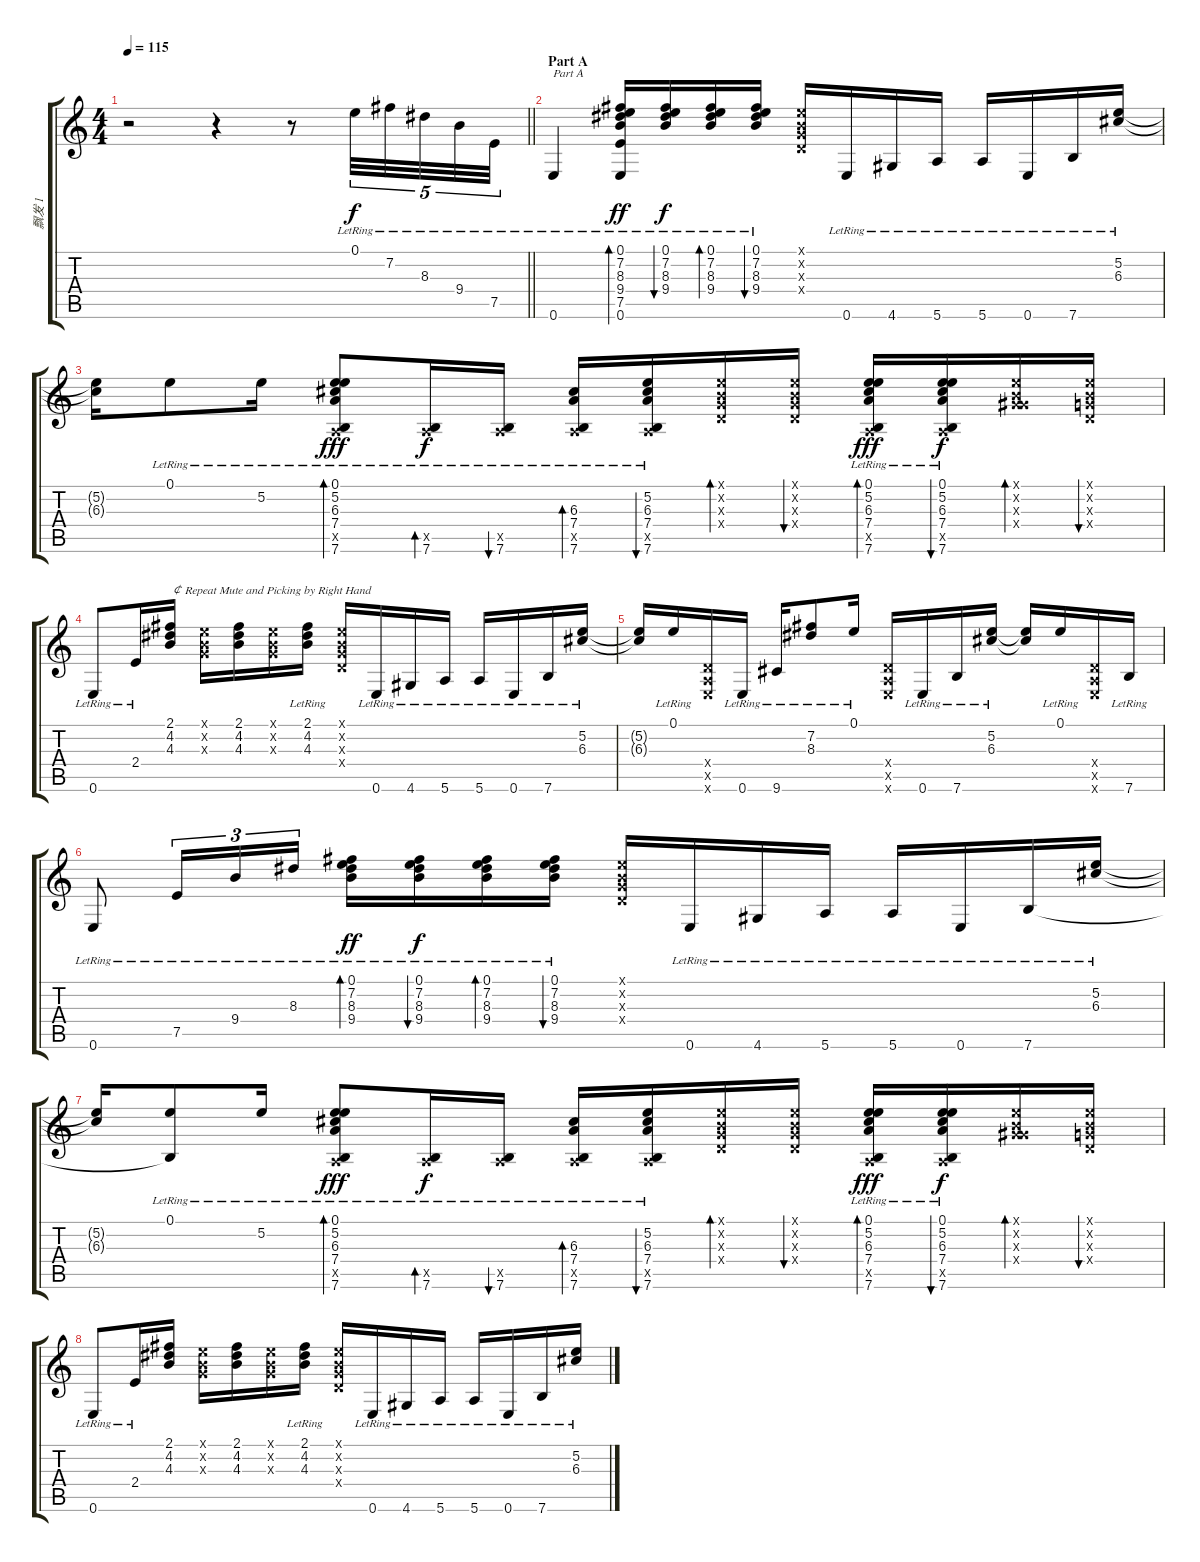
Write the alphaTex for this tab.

\track ("飘发 1" "飘发 1") {instrument acousticguitarnylon}
\staff {score tabs}
\tuning (E4 B3 G3 D3 A2 E2) {hide}
\ts (4 4)
\tempo 115
\clef g2
\barLineRight lightlight
\ks c
r.2{dy f instrument acousticguitarnylon} r.4 r.8 0.1{lr}.32{tu (5 4)} 7.2{lr}.32{tu (5 4)} 8.3{lr}.32{tu (5 4)} 9.4{lr}.32{tu (5 4)} 7.5{lr}.32{tu (5 4)} |
\section ("" "Part A")
0.6{lr}.4{txt "Part A"} (0.1{lr} 7.2{lr} 8.3{lr} 9.4{lr} 7.5{lr} 0.6{lr}).16{bd 30 dy ff} (0.1{lr} 7.2{lr} 8.3{lr} 9.4{lr}).16{bu 30 dy f} (0.1{lr} 7.2{lr} 8.3{lr} 9.4{lr}).16{bd 30} (0.1{lr} 7.2{lr} 8.3{lr} 9.4{lr}).16{bu 30} (0.1{x} 0.2{x} 0.3{x} 0.4{x}).16 0.6{lr}.16 4.6{lr}.16 5.6{lr}.16 5.6{lr}.16 0.6{lr}.16 7.6{lr}.16 (5.2{lr} 6.3{lr}).16 |
(5.2{t} 6.3{t}).16 0.1{lr}.8 5.2{lr}.16 (0.1{lr} 5.2{lr} 6.3{lr} 7.4{lr} 0.5{x} 7.6{lr}).8{bd 30 dy fff} (0.5{x} 7.6{lr}).16{bd 30 dy f} (0.5{x} 7.6{lr}).16{bu 30} (6.3{lr} 7.4{lr} 0.5{x} 7.6{lr}).16{bd 30} (5.2{lr} 6.3{lr} 7.4{lr} 0.5{x} 7.6{lr}).16{bu 30} (0.1{x} 0.2{x} 0.3{x} 0.4{x}).16{bd 30} (0.1{x} 0.2{x} 0.3{x} 0.4{x}).16{bu 30} (0.1{lr} 5.2{lr} 6.3{lr} 7.4{lr} 0.5{x} 7.6{lr}).16{bd 30 dy fff} (0.1{lr} 5.2{lr} 6.3{lr} 7.4{lr} 0.5{x} 7.6{lr}).16{bu 30 dy f} (0.1{x} 0.2{x} 0.3{x} 6.4{x}).16{bd 30} (0.1{x} 0.2{x} 0.3{x} 0.4{x}).16{bu 30} |
0.6{lr}.8 2.4{lr}.16 (2.1 4.2 4.3).16{txt "￠ Repeat Mute and Picking by Right Hand"} (0.1{x} 0.2{x} 0.3{x}).16 (2.1 4.2 4.3).16 (0.1{x} 0.2{x} 0.3{x}).16 (2.1{lr} 4.2{lr} 4.3{lr}).16 (0.1{x} 0.2{x} 0.3{x} 0.4{x}).16 0.6{lr}.16 4.6{lr}.16 5.6{lr}.16 5.6{lr}.16 0.6{lr}.16 7.6{lr}.16 (5.2{lr} 6.3{lr}).16 |
(5.2{t} 6.3{t}).16 0.1{lr}.16 (0.4{x} 0.5{x} 0.6{x}).16 0.6{lr}.16 9.6{lr}.16 (7.2{lr} 8.3{lr}).8 0.1{lr}.16 (0.4{x} 0.5{x} 0.6{x}).16 0.6{lr}.16 7.6{lr}.16 (5.2{lr} 6.3{lr}).16 (5.2{t} 6.3{t}).16 0.1{lr}.16 (0.4{x} 0.5{x} 0.6{x}).16 7.6{lr}.16 |
0.6{lr}.8 7.5{lr}.16{tu (3 2)} 9.4{lr}.16{tu (3 2)} 8.3{lr}.16{tu (3 2)} (0.1{lr} 7.2{lr} 8.3{lr} 9.4{lr}).16{bd 30 dy ff} (0.1{lr} 7.2{lr} 8.3{lr} 9.4{lr}).16{bu 30 dy f} (0.1{lr} 7.2{lr} 8.3{lr} 9.4{lr}).16{bd 30} (0.1{lr} 7.2{lr} 8.3{lr} 9.4{lr}).16{bu 30} (0.1{x} 0.2{x} 0.3{x} 0.4{x}).16 0.6{lr}.16 4.6{lr}.16 5.6{lr}.16 5.6{lr}.16 0.6{lr}.16 7.6{lr}.16 (5.2{lr} 6.3{lr}).16 |
(5.2{t} 6.3{t}).16 (0.1{lr} 7.6{t}).8 5.2{lr}.16 (0.1{lr} 5.2{lr} 6.3{lr} 7.4{lr} 0.5{x} 7.6{lr}).8{bd 30 dy fff} (0.5{x} 7.6{lr}).16{bd 30 dy f} (0.5{x} 7.6{lr}).16{bu 30} (6.3{lr} 7.4{lr} 0.5{x} 7.6{lr}).16{bd 30} (5.2{lr} 6.3{lr} 7.4{lr} 0.5{x} 7.6{lr}).16{bu 30} (0.1{x} 0.2{x} 0.3{x} 0.4{x}).16{bd 30} (0.1{x} 0.2{x} 0.3{x} 0.4{x}).16{bu 30} (0.1{lr} 5.2{lr} 6.3{lr} 7.4{lr} 0.5{x} 7.6{lr}).16{bd 30 dy fff} (0.1{lr} 5.2{lr} 6.3{lr} 7.4{lr} 0.5{x} 7.6{lr}).16{bu 30 dy f} (0.1{x} 0.2{x} 0.3{x} 6.4{x}).16{bd 30} (0.1{x} 0.2{x} 0.3{x} 0.4{x}).16{bu 30} |
0.6{lr}.8 2.4{lr}.16 (2.1 4.2 4.3).16 (0.1{x} 0.2{x} 0.3{x}).16 (2.1 4.2 4.3).16 (0.1{x} 0.2{x} 0.3{x}).16 (2.1{lr} 4.2{lr} 4.3{lr}).16 (0.1{x} 0.2{x} 0.3{x} 0.4{x}).16 0.6{lr}.16 4.6{lr}.16 5.6{lr}.16 5.6{lr}.16 0.6{lr}.16 7.6{lr}.16 (5.2{lr} 6.3{lr}).16
